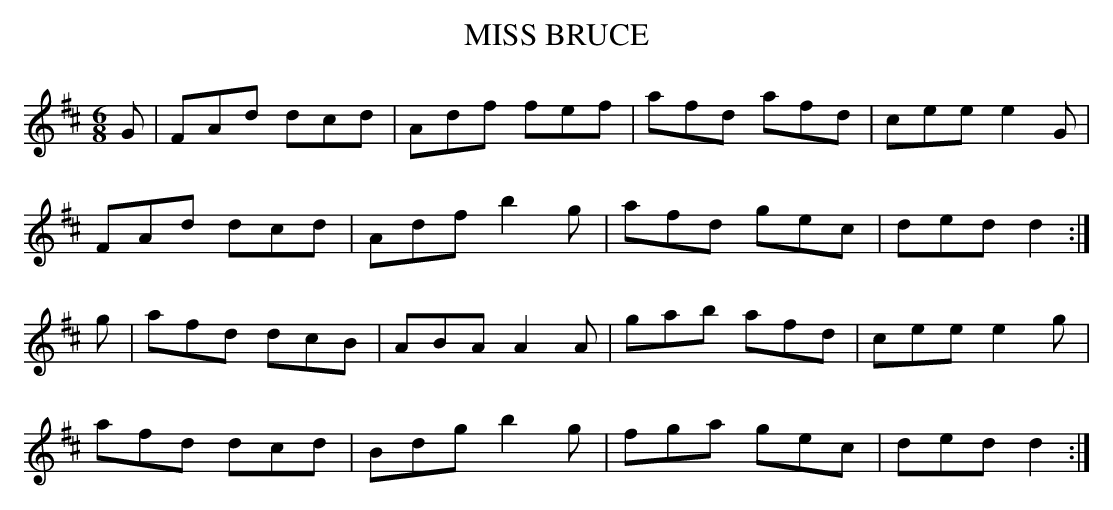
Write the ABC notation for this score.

X:1
T:MISS BRUCE
M:6/8
L:1/8
K:D
G|FAd dcd|Adf fef|afd afd|cee e2G|
FAd dcd|Adf b2g|afd gec|ded d2 :|
g|afd dcB|ABA A2A|gab afd|cee e2g|
afd dcd|Bdg b2g|fga gec|ded d2 :|
